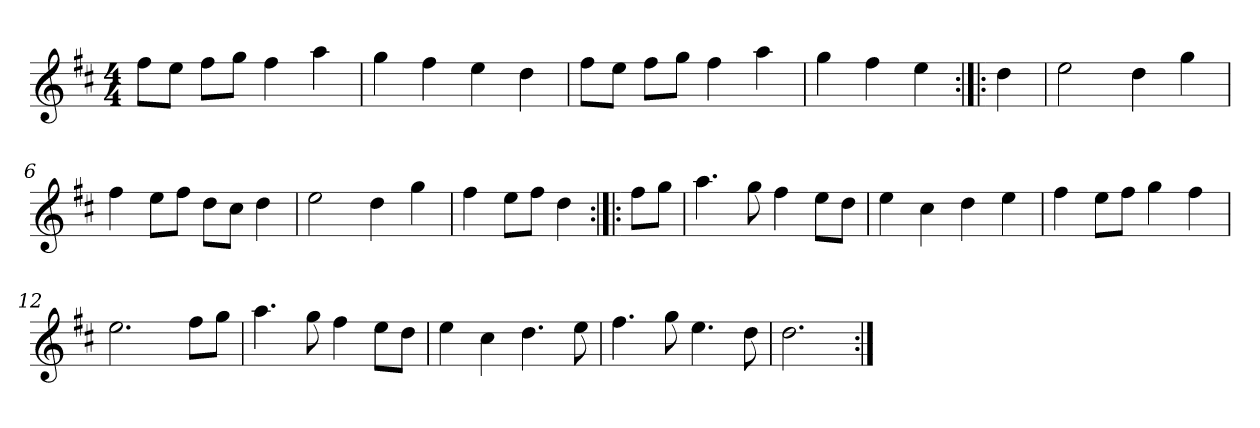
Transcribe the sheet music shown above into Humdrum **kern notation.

**kern
*part1
*staff1
*clefG2
*k[f#c#]
*D:
*M4/4
*MM132
=1
8ff#\L
8ee\J
8ff#\L
8gg\J
4ff#
4aa
=2
4gg
4ff#
4ee
4dd
=3
8ff#\L
8ee\J
8ff#\L
8gg\J
4ff#
4aa
=4
4gg
4ff#
4ee
=:|!|:
4dd
=5
2ee
4dd
4gg
=6
4ff#
8ee\L
8ff#\J
8dd\L
8cc#\J
4dd
=7
2ee
4dd
4gg
=8
4ff#
8ee\L
8ff#\J
4dd
=:|!|:
8ff#\L
8gg\J
=9
4.aa
8gg
4ff#
8ee\L
8dd\J
=10
4ee
4cc#
4dd
4ee
=11
4ff#
8ee\L
8ff#\J
4gg
4ff#
=12
2.ee
8ff#\L
8gg\J
=13
4.aa
8gg
4ff#
8ee\L
8dd\J
=14
4ee
4cc#
4.dd
8ee
=15
4.ff#
8gg
4.ee
8dd
=16
2.dd
=:|!
*-
